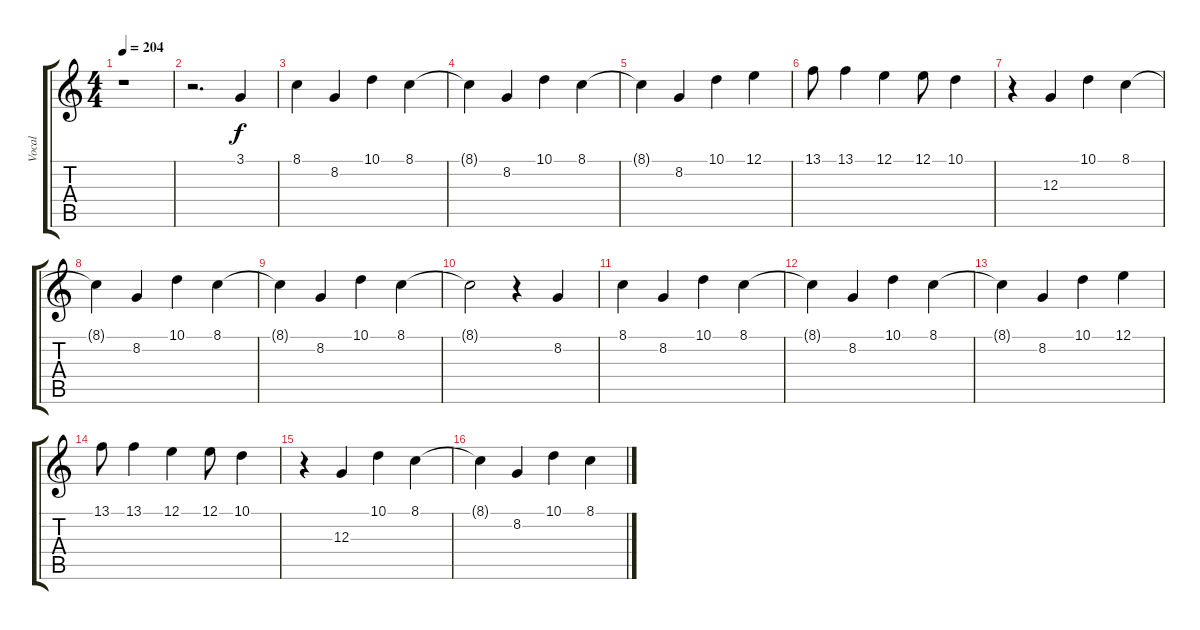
\track ("Vocal" "Vocal") {instrument lead1square}
\staff {score tabs}
\tuning (E4 B3 G3 D3 A2 E2) {hide}
\ts (4 4)
\tempo 204
\clef g2
\ks c
r.1{dy f} |
r.2{d} 3.1.4 |
8.1.4 8.2.4 10.1.4 8.1.4 |
8.1{t}.4 8.2.4 10.1.4 8.1.4 |
8.1{t}.4 8.2.4 10.1.4 12.1.4 |
13.1.8 13.1.4 12.1.4 12.1.8 10.1.4 |
r.4 12.3.4 10.1.4 8.1.4 |
8.1{t}.4 8.2.4 10.1.4 8.1.4 |
8.1{t}.4 8.2.4 10.1.4 8.1.4 |
8.1{t}.2 r.4 8.2.4 |
8.1.4 8.2.4 10.1.4 8.1.4 |
8.1{t}.4 8.2.4 10.1.4 8.1.4 |
8.1{t}.4 8.2.4 10.1.4 12.1.4 |
13.1.8 13.1.4 12.1.4 12.1.8 10.1.4 |
r.4 12.3.4 10.1.4 8.1.4 |
8.1{t}.4 8.2.4 10.1.4 8.1.4
